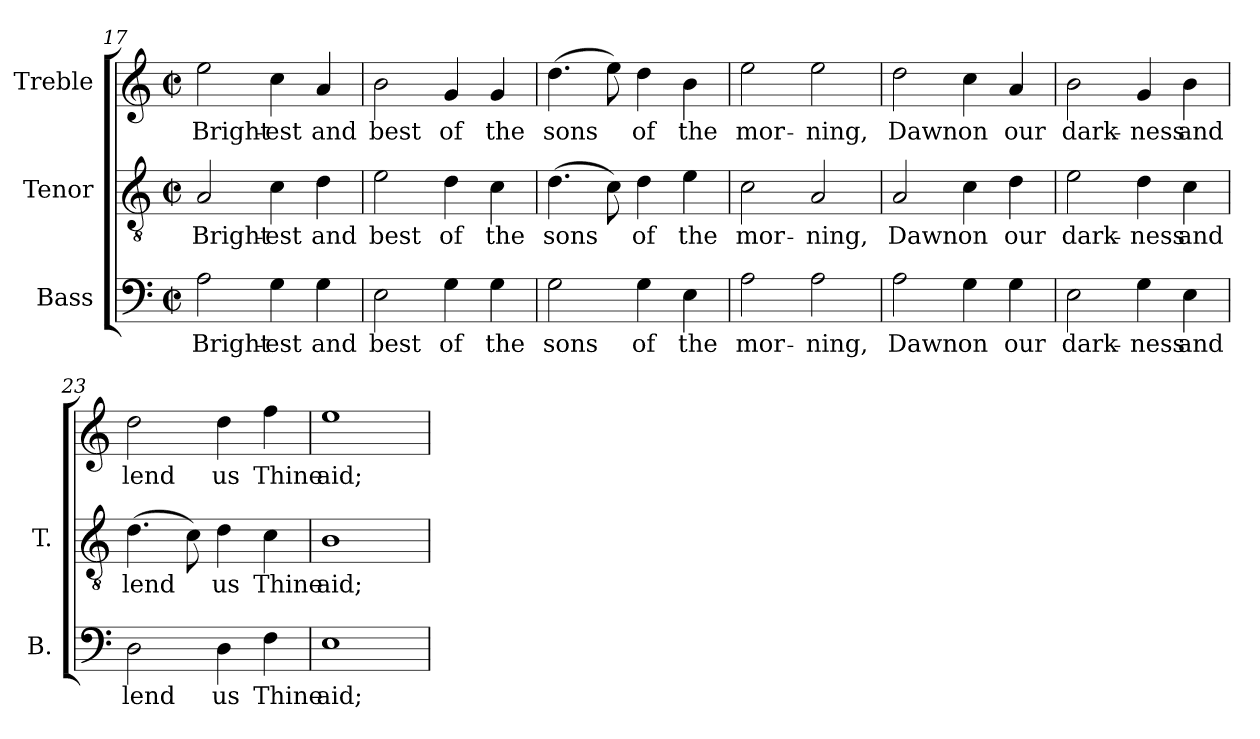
**kern	**text	**kern	**text	**kern	**text
*part3	*part3	*part2	*part2	*part1	*part1
*staff3	*staff3	*staff2	*staff2	*staff1	*staff1
*I"Bass	*	*I"Tenor	*	*I"Treble	*
*I'B.	*	*I'T.	*	*	*
!!LO:PB:g=z
*clefF4	*	*clefGv2	*	*clefG2	*
*	*	*ITrd7c12	*	*	*
*k[]	*	*k[]	*	*k[]	*
*C:	*	*C:	*	*C:	*
*M2/2	*	*M2/2	*	*M2/2	*
*met(c|)	*	*met(c|)	*	*met(c|)	*
=17	=17	=17	=17	=17	=17
!	!LO:LY:b:color=#000000	!	!	!	!
!	!	!	!LO:LY:b:color=#000000	!	!
!	!	!	!	!	!LO:LY:b:color=#000000
2Ai\	Bright-	2AAi/	Bright-	2eei\	Bright-
!	!LO:LY:b:color=#000000	!	!	!	!
!	!	!	!LO:LY:b:color=#000000	!	!
!	!	!	!	!	!LO:LY:b:color=#000000
4Gi\	-est	4Ci\	-est	4cci\	-est
!	!LO:LY:b:color=#000000	!	!	!	!
!	!	!	!LO:LY:b:color=#000000	!	!
!	!	!	!	!	!LO:LY:b:color=#000000
4Gi\	and	4Di\	and	4ai/	and
=18	=18	=18	=18	=18	=18
!	!LO:LY:b:color=#000000	!	!	!	!
!	!	!	!LO:LY:b:color=#000000	!	!
!	!	!	!	!	!LO:LY:b:color=#000000
2Ei\	best	2Ei\	best	2bi\	best
!	!LO:LY:b:color=#000000	!	!	!	!
!	!	!	!LO:LY:b:color=#000000	!	!
!	!	!	!	!	!LO:LY:b:color=#000000
4Gi\	of	4Di\	of	4gi/	of
!	!LO:LY:b:color=#000000	!	!	!	!
!	!	!	!LO:LY:b:color=#000000	!	!
!	!	!	!	!	!LO:LY:b:color=#000000
4Gi\	the	4Ci\	the	4gi/	the
=19	=19	=19	=19	=19	=19
!	!LO:LY:b:color=#000000	!	!	!	!
!	!	!	!LO:LY:b:color=#000000	!	!
!	!	!	!	!	!LO:LY:b:color=#000000
2Gi\	sons	(4.Di\	sons	(4.ddi\	sons
.	.	8Ci\)	.	8eei\)	.
!	!LO:LY:b:color=#000000	!	!	!	!
!	!	!	!LO:LY:b:color=#000000	!	!
!	!	!	!	!	!LO:LY:b:color=#000000
4Gi\	of	4Di\	of	4ddi\	of
!	!LO:LY:b:color=#000000	!	!	!	!
!	!	!	!LO:LY:b:color=#000000	!	!
!	!	!	!	!	!LO:LY:b:color=#000000
4Ei\	the	4Ei\	the	4bi\	the
=20	=20	=20	=20	=20	=20
!	!LO:LY:b:color=#000000	!	!	!	!
!	!	!	!LO:LY:b:color=#000000	!	!
!	!	!	!	!	!LO:LY:b:color=#000000
2Ai\	mor-	2Ci\	mor-	2eei\	mor-
!	!LO:LY:b:color=#000000	!	!	!	!
!	!	!	!LO:LY:b:color=#000000	!	!
!	!	!	!	!	!LO:LY:b:color=#000000
2Ai\	-ning,	2AAi/	-ning,	2eei\	-ning,
=21	=21	=21	=21	=21	=21
!	!LO:LY:b:color=#000000	!	!	!	!
!	!	!	!LO:LY:b:color=#000000	!	!
!	!	!	!	!	!LO:LY:b:color=#000000
2Ai\	Dawn	2AAi/	Dawn	2ddi\	Dawn
!	!LO:LY:b:color=#000000	!	!	!	!
!	!	!	!LO:LY:b:color=#000000	!	!
!	!	!	!	!	!LO:LY:b:color=#000000
4Gi\	on	4Ci\	on	4cci\	on
!	!LO:LY:b:color=#000000	!	!	!	!
!	!	!	!LO:LY:b:color=#000000	!	!
!	!	!	!	!	!LO:LY:b:color=#000000
4Gi\	our	4Di\	our	4ai/	our
=22	=22	=22	=22	=22	=22
!	!LO:LY:b:color=#000000	!	!	!	!
!	!	!	!LO:LY:b:color=#000000	!	!
!	!	!	!	!	!LO:LY:b:color=#000000
2Ei\	dark-	2Ei\	dark-	2bi\	dark-
!	!LO:LY:b:color=#000000	!	!	!	!
!	!	!	!LO:LY:b:color=#000000	!	!
!	!	!	!	!	!LO:LY:b:color=#000000
4Gi\	-ness	4Di\	-ness	4gi/	-ness
!	!LO:LY:b:color=#000000	!	!	!	!
!	!	!	!LO:LY:b:color=#000000	!	!
!	!	!	!	!	!LO:LY:b:color=#000000
4Ei\	and	4Ci\	and	4bi\	and
!!LO:LB:g=z
=23	=23	=23	=23	=23	=23
!	!LO:LY:b:color=#000000	!	!	!	!
!	!	!	!LO:LY:b:color=#000000	!	!
!	!	!	!	!	!LO:LY:b:color=#000000
2Di\	lend	(4.Di\	lend	2ddi\	lend
.	.	8Ci\)	.	.	.
!	!LO:LY:b:color=#000000	!	!	!	!
!	!	!	!LO:LY:b:color=#000000	!	!
!	!	!	!	!	!LO:LY:b:color=#000000
4Di\	us	4Di\	us	4ddi\	us
!	!LO:LY:b:color=#000000	!	!	!	!
!	!	!	!LO:LY:b:color=#000000	!	!
!	!	!	!	!	!LO:LY:b:color=#000000
4Fi\	Thine	4Ci\	Thine	4ffi\	Thine
=24	=24	=24	=24	=24	=24
!	!LO:LY:b:color=#000000	!	!	!	!
!	!	!	!LO:LY:b:color=#000000	!	!
!	!	!	!	!	!LO:LY:b:color=#000000
1Ei	aid;	1BBi	aid;	1eei	aid;
=	=	=	=	=	=
*-	*-	*-	*-	*-	*-
